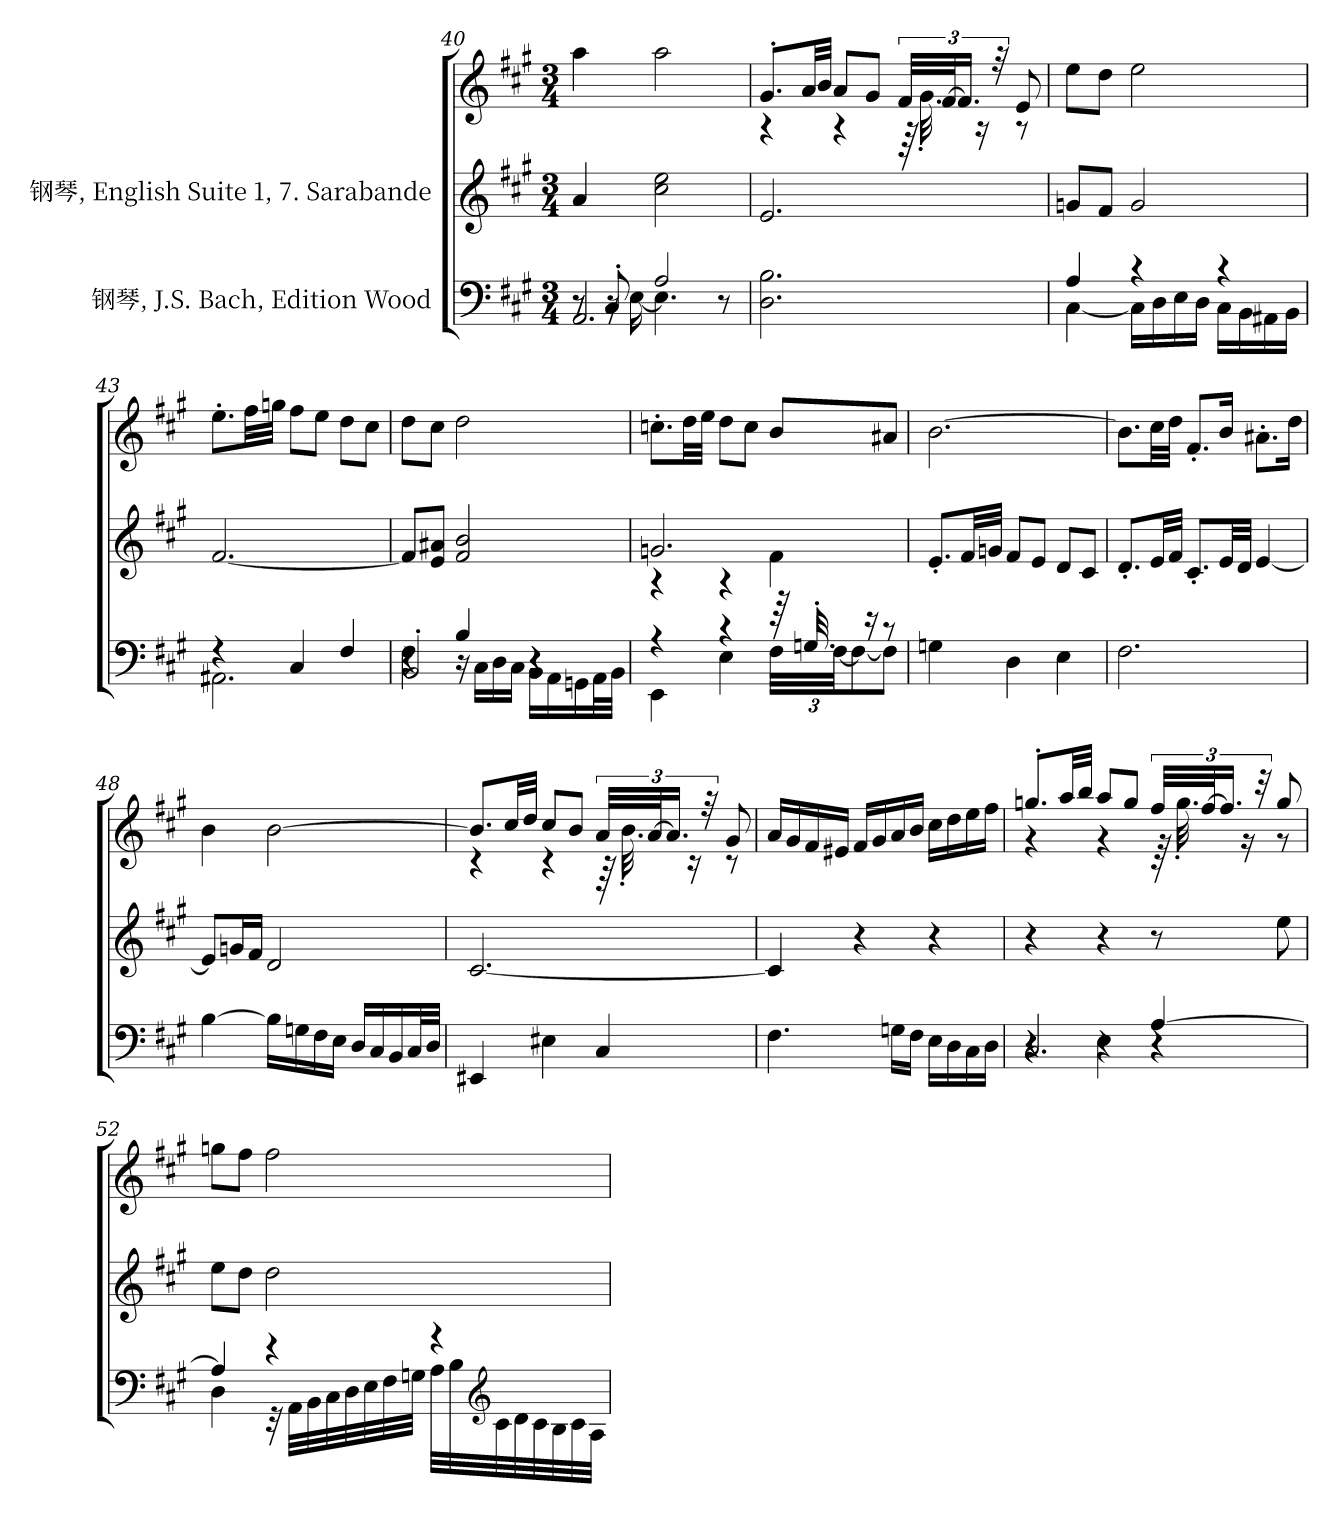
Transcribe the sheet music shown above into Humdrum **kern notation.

**kern	**kern	**kern
*part2	*part1	*part1
*staff3	*staff2	*staff1
*I"钢琴, J.S. Bach, Edition Wood	*I"钢琴, English Suite 1, 7. Sarabande	*
*clefF4	*clefG2	*clefG2
*k[f#c#g#]	*k[f#c#g#]	*k[f#c#g#]
*M3/4	*M3/4	*M3/4
=40	=40	=40
*^	*	*
*	*^	*	*
8r	8r	2.AA/	4a/	4aa\
8C#'/	16r	.	.	.
.	[16E\	.	.	.
2A/	4.E\]	.	2cc#\ 2ee\	2aa\
.	8r	.	.	.
*v	*v	*v	*	*
=41	=41	=41
*	*	*^
2.D\ 2.B\	2.e/	8.g#'/L	4r
.	.	32a/LL	.
.	.	32b/JJJ	.
.	.	8a/L	4r
.	.	8g#/J	.
.	.	48f#/LLL	64r
.	.	.	32.g#'\
.	.	[48f#/J	.
.	.	24.f#/JJ]	.
.	.	.	16r
.	.	48r	.
.	.	8e/	8r
*	*	*v	*v
!!LO:LB:g=z
=42	=42	=42
*^	*	*
4A/	[4C#\	8gn/L	8ee\L
.	.	8f#/J	8dd\J
4r	16C#\LL]	2g/	2ee\
.	16D\	.	.
.	16E\	.	.
.	16D\JJ	.	.
4r	16C#\LL	.	.
.	16BB\	.	.
.	16AA#X\	.	.
.	16BB\JJ	.	.
=43	=43	=43	=43
4r	2.AA#X\	[2.f#/	8.ee'\L
.	.	.	32ff#\LL
.	.	.	32ggn\JJJ
4C#/	.	.	8ff#\L
.	.	.	8ee\J
4F#/	.	.	8dd\L
.	.	.	8cc#\J
=44	=44	=44	=44
*	*^	*	*
4r	4F#\	2BB'/	8f#/L]	8dd\L
.	.	.	8e/ 8a#X/J	8cc#\J
4B/	16r	.	2f#/ 2b/	2dd\
.	16C#\LL	.	.	.
.	16D\	.	.	.
.	16C#\JJ	.	.	.
4r	16BB\LL	4r	.	.
.	16AA\	.	.	.
.	16GGn\	.	.	.
.	32AA\L	.	.	.
.	32BB\JJJ	.	.	.
*	*v	*v	*	*
!!LO:LB:g=z
=45	=45	=45	=45
*	*	*^	*
4r	4EE\	2.gn/	4r	8.ccn'\L
.	.	.	.	32dd\LL
.	.	.	.	32ee\JJJ
4r	4E\	.	4r	8dd\L
.	.	.	.	8cc\J
*	*Xbrackettup	*	*	*
64r	48F#\LLL	.	4f#\	8b/L
32.Gn'/	.	.	.	.
.	[48F#\JJ	.	.	.
.	12F#\_	.	.	.
16r	.	.	.	.
8r	8F#\J]	.	.	8a#X/J
*v	*v	*	*	*
*	*v	*v	*
=46	=46	=46
4Gn\	8.e'/L	[2.b\
.	32f#/LL	.
.	32gn/JJJ	.
4D\	8f#/L	.
.	8e/J	.
4E\	8d/L	.
.	8c#/J	.
=47	=47	=47
2.F#\	8.d'/L	8.b\L]
.	32e/LL	32cc#\LL
.	32f#/JJJ	32dd\JJJ
.	8.c#'/L	8.f#'/L
.	32e/LL	16b/Jk
.	32d/JJJ	.
.	[4e/	8.a#X'\L
.	.	16dd\Jk
!!LO:LB:g=z
=48	=48	=48
[4B\	8e/L]	4b\
.	16gn/L	.
.	16f#/JJ	.
16B\LL]	2d/	[2b\
16Gn\	.	.
16F#\	.	.
16E\JJ	.	.
16D/LL	.	.
16C#/	.	.
16BB/	.	.
32C#/L	.	.
32D/JJJ	.	.
=49	=49	=49
*	*	*^
4EE#X/	[2.c#/	8.b/L]	4r
.	.	32cc#/LL	.
.	.	32dd/JJJ	.
4E#X\	.	8cc#/L	4r
.	.	8b/J	.
4C#/	.	48a/LLL	64r
.	.	.	32.b'\
.	.	[48a/J	.
.	.	24.a/JJ]	.
.	.	.	16r
.	.	48r	.
.	.	8g#/	8r
*	*	*v	*v
=50	=50	=50
4.F#\	4c#/]	16a/LL
.	.	16g#/
.	.	16f#/
.	.	16e#X/JJ
.	4r	16f#/LL
.	.	16g#/
16Gn\LL	.	16a/
16F#\JJ	.	16b/JJ
16E\LL	4r	16cc#\LL
16D\	.	16dd\
16C#\	.	16ee\
16D\JJ	.	16ff#\JJ
!!LO:PB:g=z
=51	=51	=51
*^	*	*^
*	*^	*	*	*
4r	4r	2.C#/	4r	8.ggn'/L	4r
.	.	.	.	32aa/LL	.
.	.	.	.	32bb/JJJ	.
4r	4E\	.	4r	8aa/L	4r
.	.	.	.	8gg/J	.
[4A/	4r	.	8r	48ff#/LLL	64r
.	.	.	.	.	32.gg'\
.	.	.	.	[48ff#/J	.
.	.	.	.	24.ff#/JJ]	.
.	.	.	.	.	16r
.	.	.	.	48r	.
.	.	.	8ee\	8gg/	8r
*	*v	*v	*	*v	*v
=52	=52	=52	=52
4A/]	4D\	8ee\L	8ggn\L
.	.	8dd\J	8ff#\J
4r	32r	2dd\	2ff#\
.	32AA\LLL	.	.
.	32BB\	.	.
.	32C#\	.	.
.	32D\	.	.
.	32E\	.	.
.	32F#\	.	.
.	32Gn\JJJ	.	.
4r	32A\LLL	.	.
.	32B\	.	.
*clefG2	*	*	*
.	32c#\	.	.
.	32d\	.	.
.	32c#\	.	.
.	32B\	.	.
.	32c#\	.	.
.	32A\JJJ	.	.
*v	*v	*	*
=	=	=
*-	*-	*-
